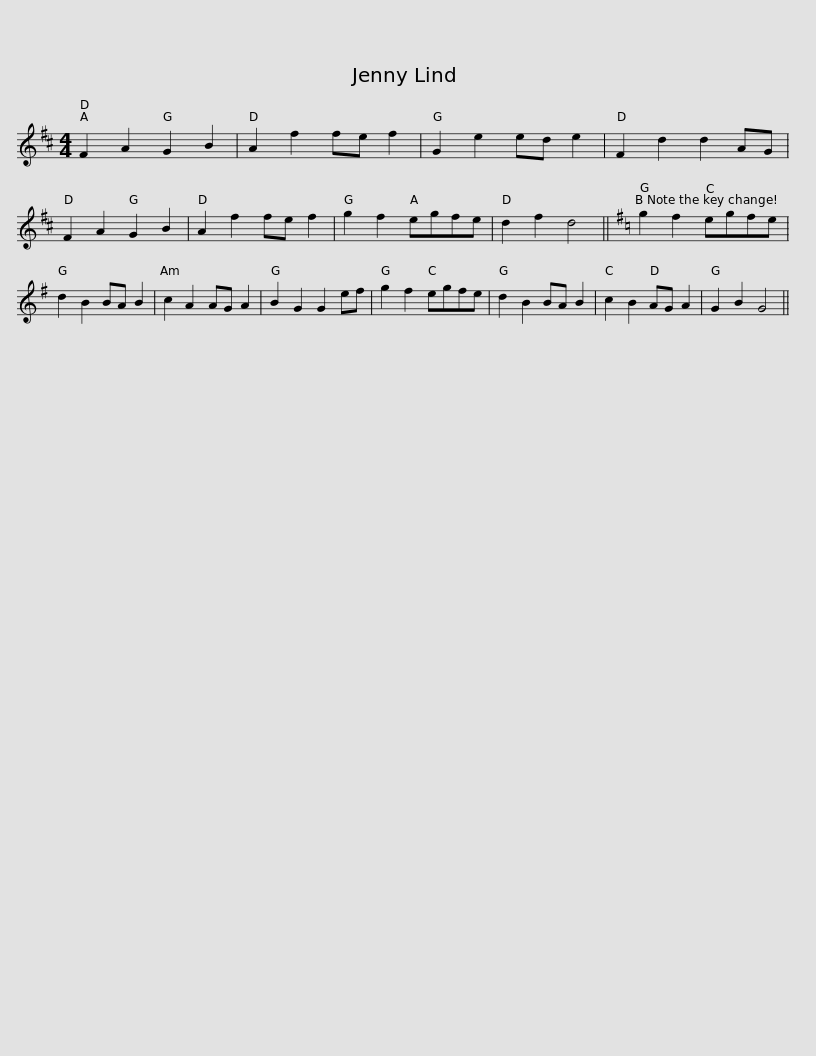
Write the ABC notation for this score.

X:1
L:1/8
M:4/4
I:linebreak $
K:D
V:1 treble
V:1
 F2 A2 G2 B2 | A2 f2 fe f2 | G2 e2 ed e2 | F2 d2 d2 AG | F2 A2 G2 B2 | %5
 A2 f2 fe f2 | g2 f2 egfe | d2 f2 d4 ||$[K:G] g2 f2 egfe | d2 B2 BA B2 | %10
 c2 A2 AG A2 | B2 G2 G2 ef | g2 f2 egfe | d2 B2 BA B2 | c2 B2 AG A2 | %15
 G2 B2 G4 || %16
